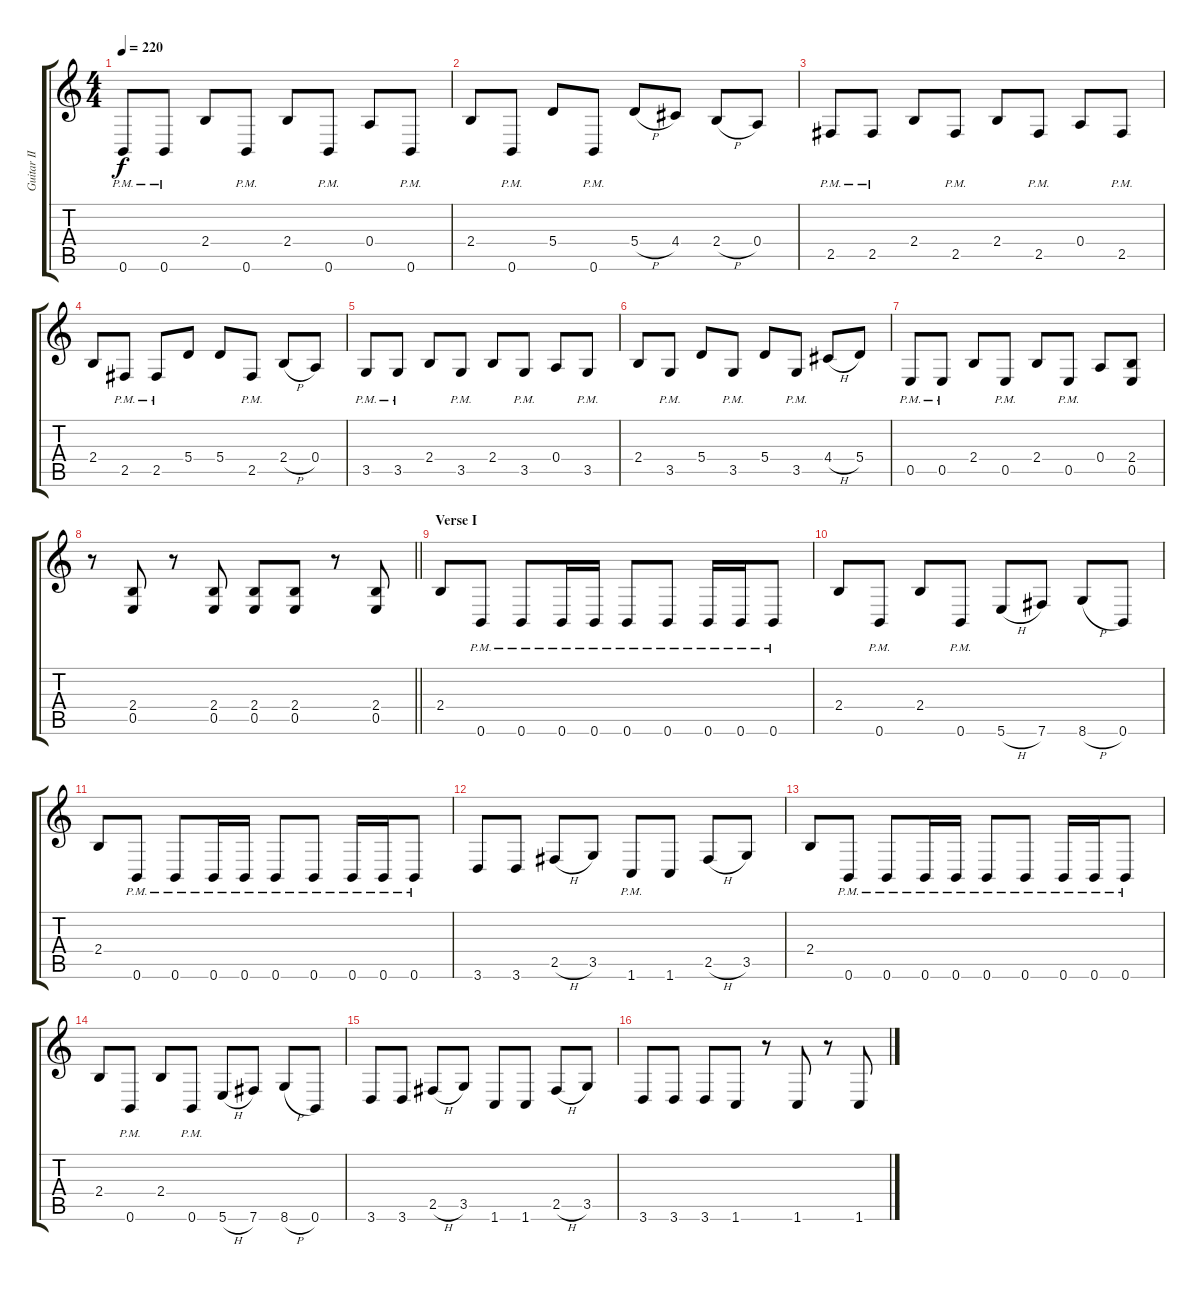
\track ("Guitar II" "Guitar II") {instrument overdrivenguitar}
\staff {score tabs}
\tuning (B3 Gb3 D3 A2 E2 B1) {hide}
\ts (4 4)
\tempo 220
\clef g2
\ks c
0.6{pm}.8{dy f} 0.6{pm}.8 2.4.8 0.6{pm}.8 2.4.8 0.6{pm}.8 0.4.8 0.6{pm}.8 |
2.4.8 0.6{pm}.8 5.4.8 0.6{pm}.8 5.4{h}.8 4.4.8 2.4{h}.8 0.4.8 |
2.5{pm}.8 2.5{pm}.8 2.4.8 2.5{pm}.8 2.4.8 2.5{pm}.8 0.4.8 2.5{pm}.8 |
2.4.8 2.5{pm}.8 2.5{pm}.8 5.4.8 5.4.8 2.5{pm}.8 2.4{h}.8 0.4.8 |
3.5{pm}.8 3.5{pm}.8 2.4.8 3.5{pm}.8 2.4.8 3.5{pm}.8 0.4.8 3.5{pm}.8 |
2.4.8 3.5{pm}.8 5.4.8 3.5{pm}.8 5.4.8 3.5{pm}.8 4.4{h}.8 5.4.8 |
0.5{pm}.8 0.5{pm}.8 2.4.8 0.5{pm}.8 2.4.8 0.5{pm}.8 0.4.8 (2.4 0.5).8 |
\barLineRight lightlight
r.8 (2.4 0.5).8 r.8 (2.4 0.5).8 (2.4 0.5).8 (2.4 0.5).8 r.8 (2.4 0.5).8 |
\section ("" "Verse I")
2.4.8 0.6{pm}.8 0.6{pm}.8 0.6{pm}.16 0.6{pm}.16 0.6{pm}.8 0.6{pm}.8 0.6{pm}.16 0.6{pm}.16 0.6{pm}.8 |
2.4.8 0.6{pm}.8 2.4.8 0.6{pm}.8 5.6{h}.8 7.6.8 8.6{h}.8 0.6.8 |
2.4.8 0.6{pm}.8 0.6{pm}.8 0.6{pm}.16 0.6{pm}.16 0.6{pm}.8 0.6{pm}.8 0.6{pm}.16 0.6{pm}.16 0.6{pm}.8 |
3.6.8 3.6.8 2.5{h}.8 3.5.8 1.6{pm}.8 1.6.8 2.5{h}.8 3.5.8 |
2.4.8 0.6{pm}.8 0.6{pm}.8 0.6{pm}.16 0.6{pm}.16 0.6{pm}.8 0.6{pm}.8 0.6{pm}.16 0.6{pm}.16 0.6{pm}.8 |
2.4.8 0.6{pm}.8 2.4.8 0.6{pm}.8 5.6{h}.8 7.6.8 8.6{h}.8 0.6.8 |
3.6.8 3.6.8 2.5{h}.8 3.5.8 1.6.8 1.6.8 2.5{h}.8 3.5.8 |
3.6.8 3.6.8 3.6.8 1.6.8 r.8 1.6.8 r.8 1.6.8
